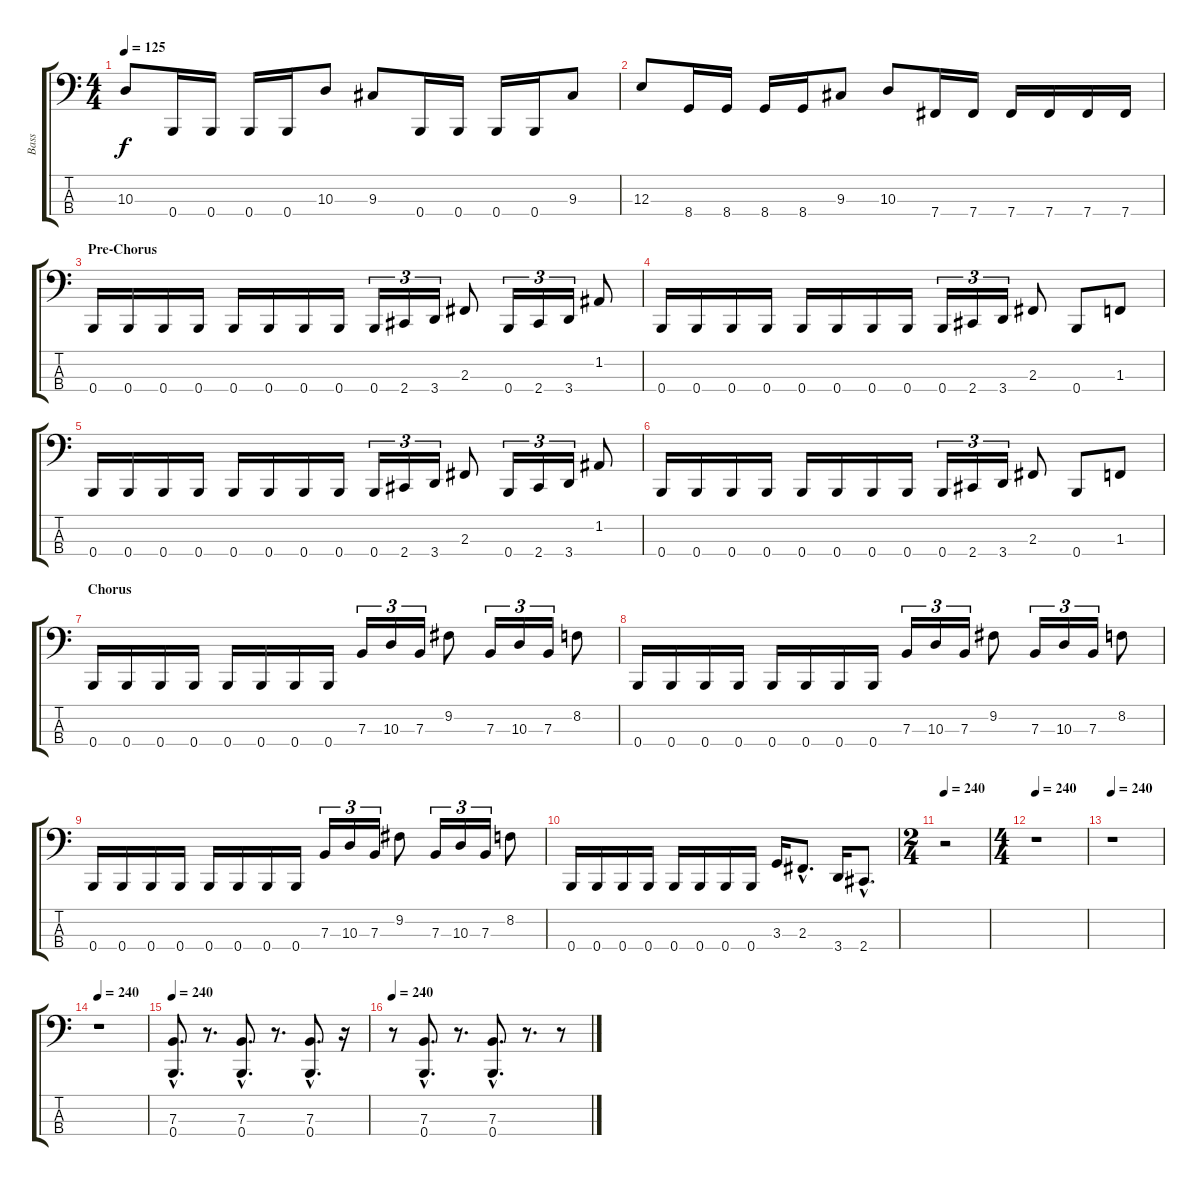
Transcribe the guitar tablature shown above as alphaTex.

\track ("Bass" "Bass") {instrument electricbasspick}
\staff {score tabs}
\tuning (D2 A1 E1 B0) {hide}
\ts (4 4)
\tempo 125
\clef f4
\ks c
10.3.8{dy f} 0.4.16 0.4.16 0.4.16 0.4.16 10.3.8 9.3.8 0.4.16 0.4.16 0.4.16 0.4.16 9.3.8 |
12.3.8 8.4.16 8.4.16 8.4.16 8.4.16 9.3.8 10.3.8 7.4.16 7.4.16 7.4.16 7.4.16 7.4.16 7.4.16 |
\section ("" "Pre-Chorus")
0.4.16 0.4.16 0.4.16 0.4.16 0.4.16 0.4.16 0.4.16 0.4.16 0.4.16{tu (3 2)} 2.4.16{tu (3 2)} 3.4.16{tu (3 2)} 2.3.8 0.4.16{tu (3 2)} 2.4.16{tu (3 2)} 3.4.16{tu (3 2)} 1.2.8 |
0.4.16 0.4.16 0.4.16 0.4.16 0.4.16 0.4.16 0.4.16 0.4.16 0.4.16{tu (3 2)} 2.4.16{tu (3 2)} 3.4.16{tu (3 2)} 2.3.8 0.4.8 1.3.8 |
0.4.16 0.4.16 0.4.16 0.4.16 0.4.16 0.4.16 0.4.16 0.4.16 0.4.16{tu (3 2)} 2.4.16{tu (3 2)} 3.4.16{tu (3 2)} 2.3.8 0.4.16{tu (3 2)} 2.4.16{tu (3 2)} 3.4.16{tu (3 2)} 1.2.8 |
0.4.16 0.4.16 0.4.16 0.4.16 0.4.16 0.4.16 0.4.16 0.4.16 0.4.16{tu (3 2)} 2.4.16{tu (3 2)} 3.4.16{tu (3 2)} 2.3.8 0.4.8 1.3.8 |
\section ("" "Chorus")
0.4.16 0.4.16 0.4.16 0.4.16 0.4.16 0.4.16 0.4.16 0.4.16 7.3.16{tu (3 2)} 10.3.16{tu (3 2)} 7.3.16{tu (3 2)} 9.2.8 7.3.16{tu (3 2)} 10.3.16{tu (3 2)} 7.3.16{tu (3 2)} 8.2.8 |
0.4.16 0.4.16 0.4.16 0.4.16 0.4.16 0.4.16 0.4.16 0.4.16 7.3.16{tu (3 2)} 10.3.16{tu (3 2)} 7.3.16{tu (3 2)} 9.2.8 7.3.16{tu (3 2)} 10.3.16{tu (3 2)} 7.3.16{tu (3 2)} 8.2.8 |
0.4.16 0.4.16 0.4.16 0.4.16 0.4.16 0.4.16 0.4.16 0.4.16 7.3.16{tu (3 2)} 10.3.16{tu (3 2)} 7.3.16{tu (3 2)} 9.2.8 7.3.16{tu (3 2)} 10.3.16{tu (3 2)} 7.3.16{tu (3 2)} 8.2.8 |
0.4.16 0.4.16 0.4.16 0.4.16 0.4.16 0.4.16 0.4.16 0.4.16 3.3.16 2.3{hac}.8{d} 3.4.16 2.4{hac}.8{d} |
\ts (2 4)
\tempo 240
r.2 |
\ts (4 4)
\tempo 240
r.1 |
\tempo 240
r.1 |
\tempo 240
r.1 |
\tempo 240
(7.3{hac} 0.4{hac}).8{d} r.8{d} (7.3{hac} 0.4{hac}).8{d} r.8{d} (7.3{hac} 0.4{hac}).8{d} r.16 |
\tempo 240
r.8 (7.3{hac} 0.4{hac}).8{d} r.8{d} (7.3{hac} 0.4{hac}).8{d} r.8{d} r.8
